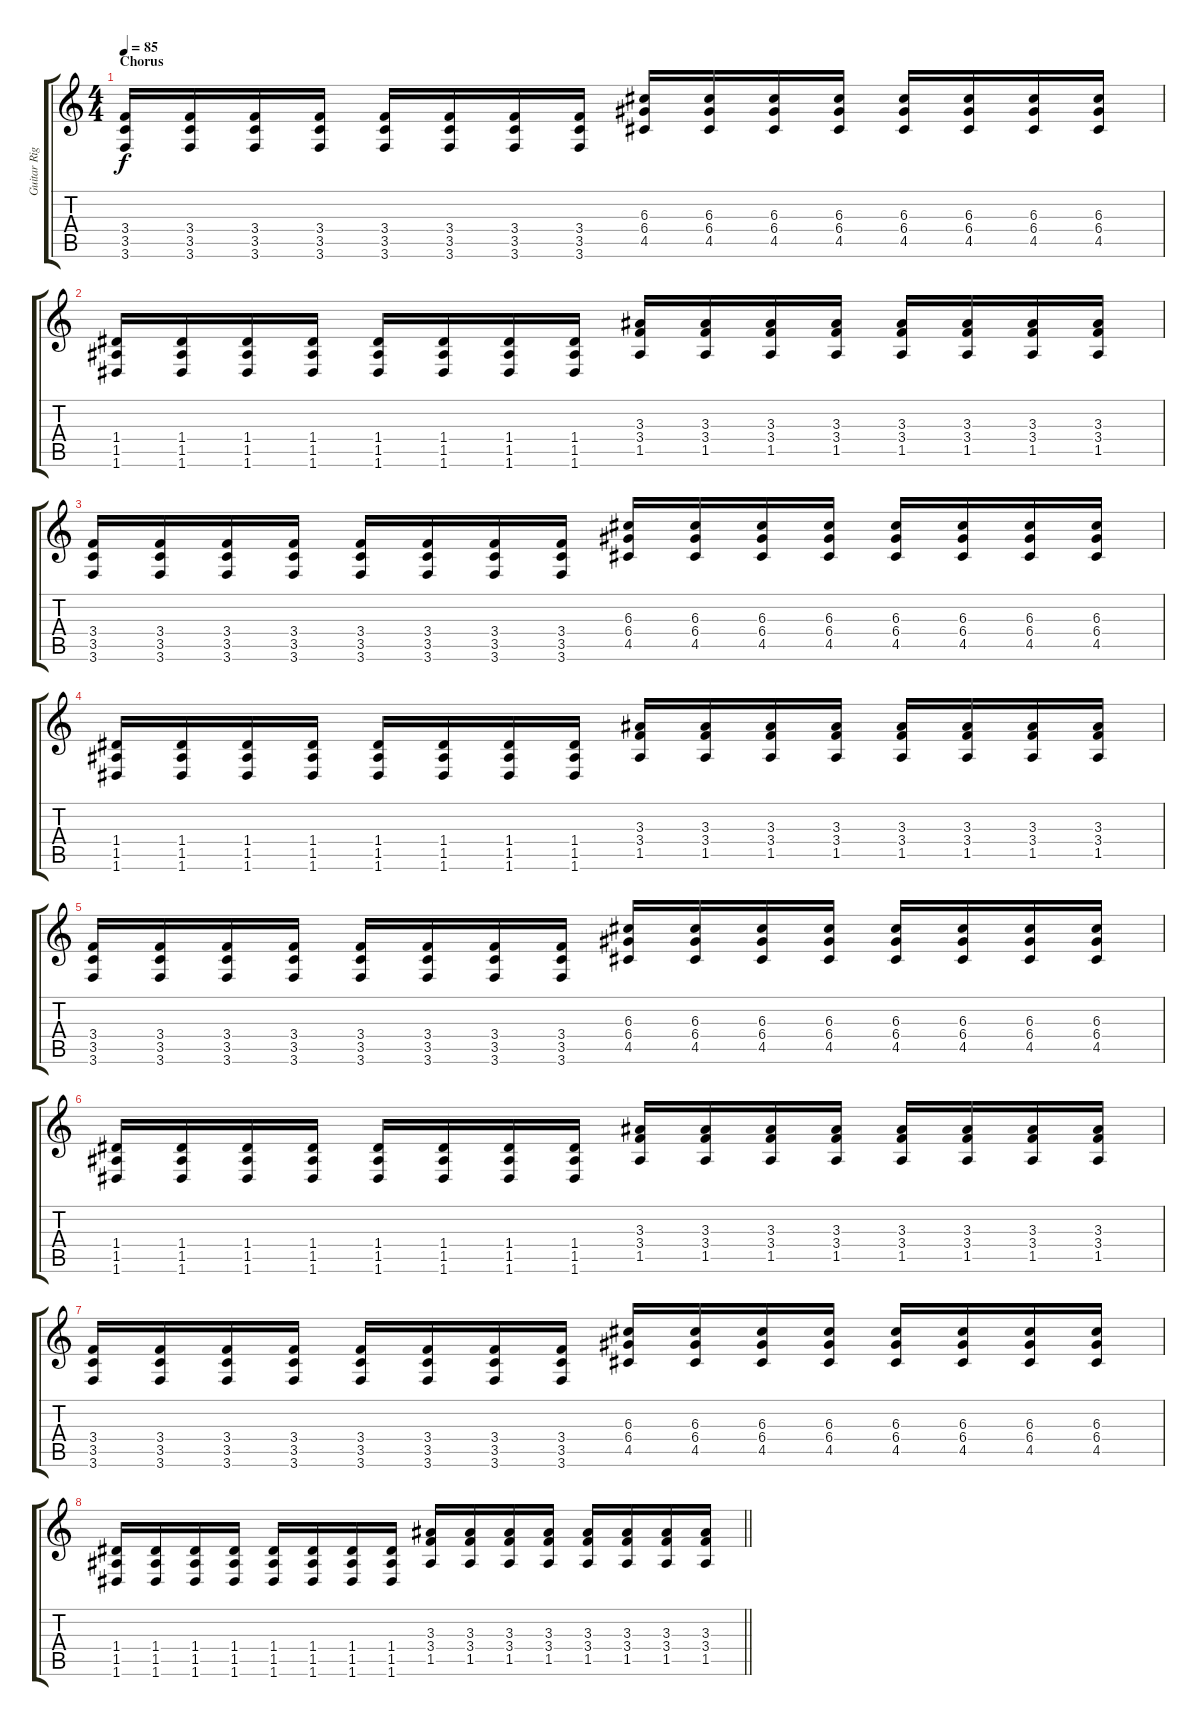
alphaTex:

\track ("Guitar Right" "Guitar Rig") {instrument distortionguitar}
\staff {score tabs}
\tuning (E4 B3 G3 D3 A2 D2) {hide}
\ts (4 4)
\section ("" "Chorus")
\tempo 85
\clef g2
\ks c
(3.4 3.5 3.6).16{dy f volume 12 instrument distortionguitar} (3.4 3.5 3.6).16 (3.4 3.5 3.6).16 (3.4 3.5 3.6).16 (3.4 3.5 3.6).16 (3.4 3.5 3.6).16 (3.4 3.5 3.6).16 (3.4 3.5 3.6).16 (6.3 6.4 4.5).16 (6.3 6.4 4.5).16 (6.3 6.4 4.5).16 (6.3 6.4 4.5).16 (6.3 6.4 4.5).16 (6.3 6.4 4.5).16 (6.3 6.4 4.5).16 (6.3 6.4 4.5).16 |
(1.4 1.5 1.6).16 (1.4 1.5 1.6).16 (1.4 1.5 1.6).16 (1.4 1.5 1.6).16 (1.4 1.5 1.6).16 (1.4 1.5 1.6).16 (1.4 1.5 1.6).16 (1.4 1.5 1.6).16 (3.3 3.4 1.5).16 (3.3 3.4 1.5).16 (3.3 3.4 1.5).16 (3.3 3.4 1.5).16 (3.3 3.4 1.5).16 (3.3 3.4 1.5).16 (3.3 3.4 1.5).16 (3.3 3.4 1.5).16 |
(3.4 3.5 3.6).16 (3.4 3.5 3.6).16 (3.4 3.5 3.6).16 (3.4 3.5 3.6).16 (3.4 3.5 3.6).16 (3.4 3.5 3.6).16 (3.4 3.5 3.6).16 (3.4 3.5 3.6).16 (6.3 6.4 4.5).16 (6.3 6.4 4.5).16 (6.3 6.4 4.5).16 (6.3 6.4 4.5).16 (6.3 6.4 4.5).16 (6.3 6.4 4.5).16 (6.3 6.4 4.5).16 (6.3 6.4 4.5).16 |
(1.4 1.5 1.6).16 (1.4 1.5 1.6).16 (1.4 1.5 1.6).16 (1.4 1.5 1.6).16 (1.4 1.5 1.6).16 (1.4 1.5 1.6).16 (1.4 1.5 1.6).16 (1.4 1.5 1.6).16 (3.3 3.4 1.5).16 (3.3 3.4 1.5).16 (3.3 3.4 1.5).16 (3.3 3.4 1.5).16 (3.3 3.4 1.5).16 (3.3 3.4 1.5).16 (3.3 3.4 1.5).16 (3.3 3.4 1.5).16 |
(3.4 3.5 3.6).16 (3.4 3.5 3.6).16 (3.4 3.5 3.6).16 (3.4 3.5 3.6).16 (3.4 3.5 3.6).16 (3.4 3.5 3.6).16 (3.4 3.5 3.6).16 (3.4 3.5 3.6).16 (6.3 6.4 4.5).16 (6.3 6.4 4.5).16 (6.3 6.4 4.5).16 (6.3 6.4 4.5).16 (6.3 6.4 4.5).16 (6.3 6.4 4.5).16 (6.3 6.4 4.5).16 (6.3 6.4 4.5).16 |
(1.4 1.5 1.6).16 (1.4 1.5 1.6).16 (1.4 1.5 1.6).16 (1.4 1.5 1.6).16 (1.4 1.5 1.6).16 (1.4 1.5 1.6).16 (1.4 1.5 1.6).16 (1.4 1.5 1.6).16 (3.3 3.4 1.5).16 (3.3 3.4 1.5).16 (3.3 3.4 1.5).16 (3.3 3.4 1.5).16 (3.3 3.4 1.5).16 (3.3 3.4 1.5).16 (3.3 3.4 1.5).16 (3.3 3.4 1.5).16 |
(3.4 3.5 3.6).16 (3.4 3.5 3.6).16 (3.4 3.5 3.6).16 (3.4 3.5 3.6).16 (3.4 3.5 3.6).16 (3.4 3.5 3.6).16 (3.4 3.5 3.6).16 (3.4 3.5 3.6).16 (6.3 6.4 4.5).16 (6.3 6.4 4.5).16 (6.3 6.4 4.5).16 (6.3 6.4 4.5).16 (6.3 6.4 4.5).16 (6.3 6.4 4.5).16 (6.3 6.4 4.5).16 (6.3 6.4 4.5).16 |
\barLineRight lightlight
(1.4 1.5 1.6).16 (1.4 1.5 1.6).16 (1.4 1.5 1.6).16 (1.4 1.5 1.6).16 (1.4 1.5 1.6).16 (1.4 1.5 1.6).16 (1.4 1.5 1.6).16 (1.4 1.5 1.6).16 (3.3 3.4 1.5).16 (3.3 3.4 1.5).16 (3.3 3.4 1.5).16 (3.3 3.4 1.5).16 (3.3 3.4 1.5).16 (3.3 3.4 1.5).16 (3.3 3.4 1.5).16 (3.3 3.4 1.5).16
